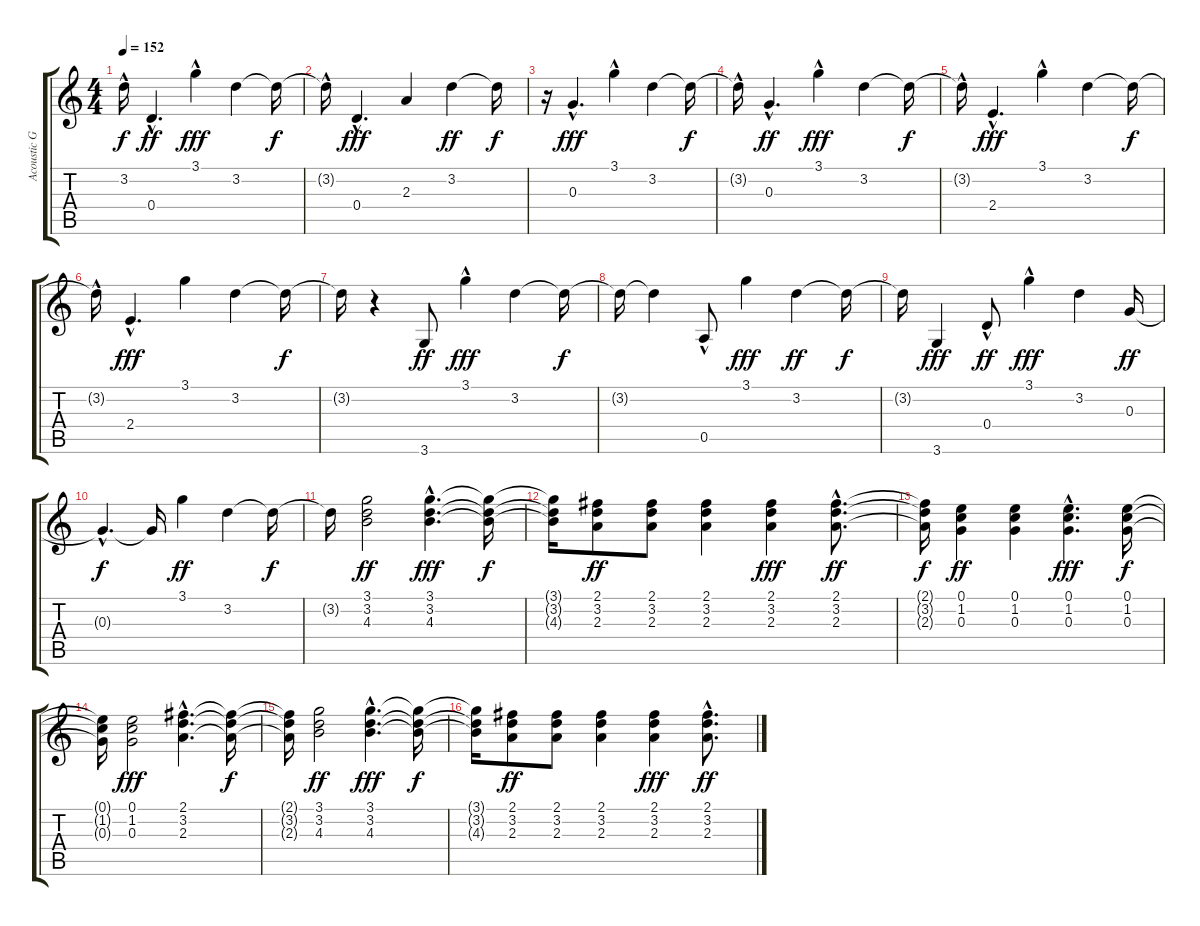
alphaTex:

\track ("Acoustic Guitar" "Acoustic G") {instrument acousticguitarsteel}
\staff {score tabs}
\tuning (E4 B3 G3 D3 A2 E2) {hide}
\ts (4 4)
\tempo 152
\clef g2
\ks c
3.2{hac t}.16{dy f} 0.4{hac}.4{d dy ff} 3.1{hac}.4{dy fff} 3.2.4 3.2{t}.16{dy f} |
3.2{hac t}.16 0.4{hac}.4{d dy fff} 2.3.4 3.2.4{dy ff} 3.2{t}.16{dy f} |
r.16 0.3{hac}.4{d dy fff} 3.1{hac}.4 3.2.4 3.2{t}.16{dy f} |
3.2{hac t}.16 0.3{hac}.4{d dy ff} 3.1{hac}.4{dy fff} 3.2.4 3.2{t}.16{dy f} |
3.2{hac t}.16 2.4{hac}.4{d dy fff} 3.1{hac}.4 3.2.4 3.2{t}.16{dy f} |
3.2{hac t}.16 2.4{hac}.4{d dy fff} 3.1.4 3.2.4 3.2{t}.16{dy f} |
3.2{t}.16 r.4 3.6.8{dy ff} 3.1{hac}.4{dy fff} 3.2.4 3.2{t}.16{dy f} |
3.2{t}.16 3.2{t}.4 0.5{hac}.8 3.1.4{dy fff} 3.2.4{dy ff} 3.2{t}.16{dy f} |
3.2{t}.16 3.6.4{dy fff} 0.4{hac}.8{dy ff} 3.1{hac}.4{dy fff} 3.2.4 0.3.16{dy ff} |
0.3{hac t}.4{d dy f} 0.3{t}.16 3.1.4{dy ff} 3.2.4 3.2{t}.16{dy f} |
3.2{t}.16 (3.1 3.2 4.3).2{dy ff} (3.1{hac} 3.2{hac} 4.3{hac}).4{d dy fff} (3.1{t} 3.2{t} 4.3{t}).16{dy f} |
(3.1{t} 3.2{t} 4.3{t}).16 (2.1 3.2 2.3).8{dy ff} (2.1 3.2 2.3).8 (2.1 3.2 2.3).4 (2.1 3.2 2.3).4{dy fff} (2.1{hac} 3.2{hac} 2.3{hac}).8{d dy ff} |
(2.1{t} 3.2{t} 2.3{t}).16{dy f} (0.1 1.2 0.3).4{dy ff} (0.1 1.2 0.3).4 (0.1{hac} 1.2{hac} 0.3{hac}).4{d dy fff} (0.1 1.2 0.3).16{dy f} |
(0.1{t} 1.2{t} 0.3{t}).16 (0.1 1.2 0.3).2{dy fff} (2.1{hac} 3.2{hac} 2.3{hac}).4{d} (2.1{t} 3.2{t} 2.3{t}).16{dy f} |
(2.1{t} 3.2{t} 2.3{t}).16 (3.1 3.2 4.3).2{dy ff} (3.1{hac} 3.2{hac} 4.3{hac}).4{d dy fff} (3.1{t} 3.2{t} 4.3{t}).16{dy f} |
(3.1{t} 3.2{t} 4.3{t}).16 (2.1 3.2 2.3).8{dy ff} (2.1 3.2 2.3).8 (2.1 3.2 2.3).4 (2.1 3.2 2.3).4{dy fff} (2.1{hac} 3.2{hac} 2.3{hac}).8{d dy ff}
